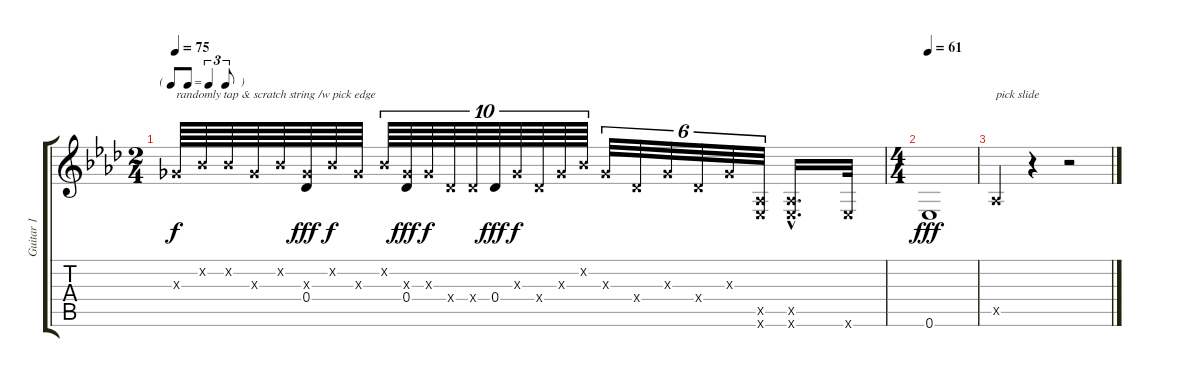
\track ("Guitar 1" "Guitar 1") {instrument distortionguitar}
\staff {score tabs}
\tuning (Eb4 Bb3 Gb3 Db3 Ab2 Eb2) {hide}
\ts (2 4)
\tf triplet8th
\tempo 75
\clef g2
\ks ab
0.3{x}.64{txt "randomly tap & scratch string /w pick edge" dy f} 0.2{x}.64 0.2{x}.64 0.3{x}.64 0.2{x}.64 (0.3{x} 0.4).64{dy fff} 0.2{x}.64{dy f} 0.3{x}.64 0.2{x}.64{tu (10 8)} (0.3{x} 0.4).64{tu (10 8) dy fff} 0.3{x}.64{tu (10 8) dy f} 0.4{x}.64{tu (10 8)} 0.4{x}.64{tu (10 8)} 0.4.64{tu (10 8) dy fff} 0.3{x}.64{tu (10 8) dy f} 0.4{x}.64{tu (10 8)} 0.3{x}.64{tu (10 8)} 0.2{x}.64{tu (10 8)} 0.3{x}.32{tu (6 4)} 0.4{x}.32{tu (6 4)} 0.3{x}.32{tu (6 4)} 0.4{x}.32{tu (6 4)} 0.3{x}.32{tu (6 4)} (0.5{x} 0.6{x}).32{tu (6 4)} (0.5{hac x} 0.6{hac x}).16{d} 0.6{x}.32 |
\ts (4 4)
\tempo 61
0.6.1{dy fff} |
0.5{x}.4{txt "pick slide"} r.4 r.2
